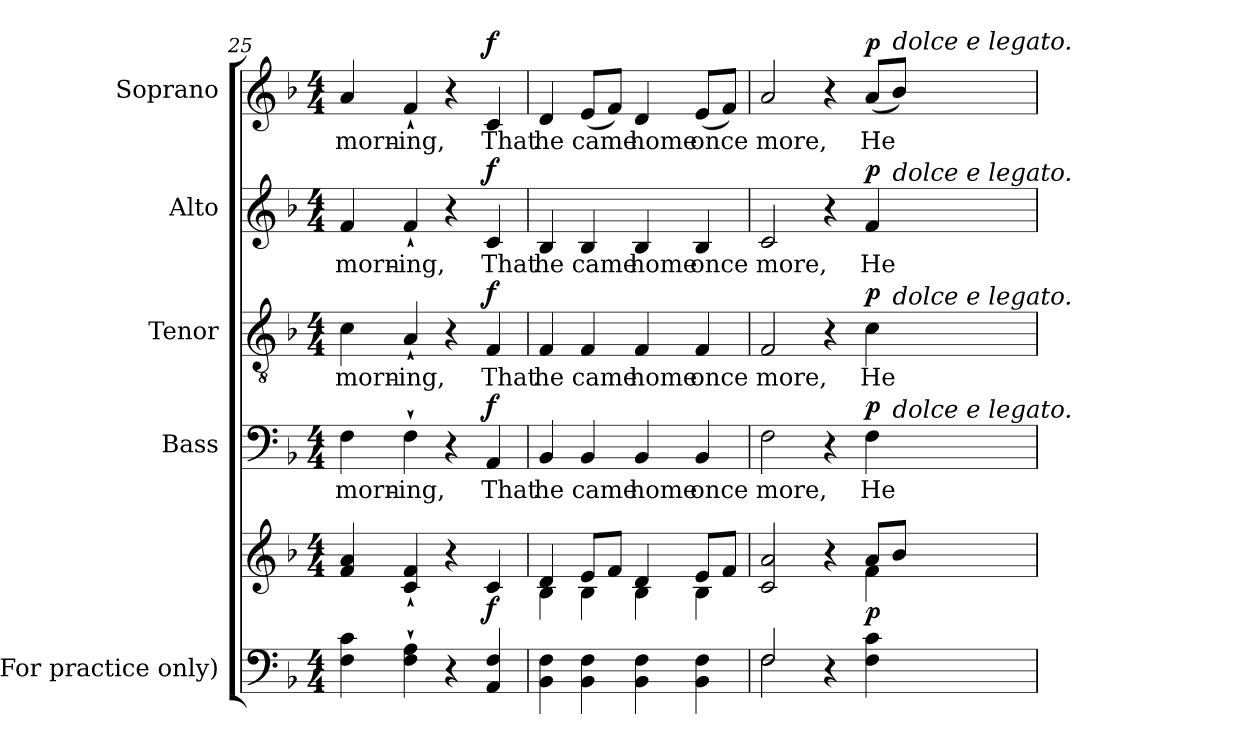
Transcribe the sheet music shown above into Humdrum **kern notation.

**kern	**kern	**dynam	**kern	**text	**dynam	**kern	**text	**dynam	**kern	**text	**dynam	**kern	**text	**dynam
*part5	*part5	*part5	*part4	*part4	*part4	*part3	*part3	*part3	*part2	*part2	*part2	*part1	*part1	*part1
*staff6	*staff5	*staff5/6	*staff4	*staff4	*staff4	*staff3	*staff3	*staff3	*staff2	*staff2	*staff2	*staff1	*staff1	*staff1
*I"(For  practice only)	*	*	*I"Bass	*	*	*I"Tenor	*	*	*I"Alto	*	*	*I"Soprano	*	*
*	*	*	*I'B.	*	*	*I'T.	*	*	*I'A.	*	*	*I'S.	*	*
*clefF4	*clefG2	*	*clefF4	*	*	*clefGv2	*	*	*clefG2	*	*	*clefG2	*	*
*	*	*	*	*	*	*ITrd7c12	*	*	*	*	*	*	*	*
*k[b-]	*k[b-]	*	*k[b-]	*	*	*k[b-]	*	*	*k[b-]	*	*	*k[b-]	*	*
*F:	*F:	*	*F:	*	*	*F:	*	*	*F:	*	*	*F:	*	*
*M4/4	*M4/4	*	*M4/4	*	*	*M4/4	*	*	*M4/4	*	*	*M4/4	*	*
=25	=25	=25	=25	=25	=25	=25	=25	=25	=25	=25	=25	=25	=25	=25
!	!	!	!	!LO:LY:b:color=#000000	!	!	!	!	!	!	!	!	!	!
!	!	!	!	!	!	!	!LO:LY:b:color=#000000	!	!	!	!	!	!	!
!	!	!	!	!	!	!	!	!	!	!LO:LY:b:color=#000000	!	!	!	!
!	!	!	!	!	!	!	!	!	!	!	!	!	!LO:LY:b:color=#000000	!
4Fi\ 4ci	4fi/ 4ai	.	4Fi\	morn-	.	4Ci\	morn-	.	4fi/	morn-	.	4ai/	morn-	.
!	!	!	!	!LO:LY:b:color=#000000	!	!	!	!	!	!	!	!	!	!
!	!	!	!	!	!	!	!LO:LY:b:color=#000000	!	!	!	!	!	!	!
!	!	!	!	!	!	!	!	!	!	!LO:LY:b:color=#000000	!	!	!	!
!	!	!	!	!	!	!	!	!	!	!	!	!	!LO:LY:b:color=#000000	!
4Fi\` 4Ai`	4ci/` 4fi`	.	4F`i\	-ing,	.	4AA`i/	-ing,	.	4f`i/	-ing,	.	4f`i/	-ing,	.
4r	4r	.	4r	.	.	4r	.	.	4r	.	.	4r	.	.
!	!	!	!	!LO:LY:b:color=#000000	!	!	!	!	!	!	!	!	!	!
!	!	!	!	!	!	!	!LO:LY:b:color=#000000	!	!	!	!	!	!	!
!	!	!	!	!	!	!	!	!	!	!LO:LY:b:color=#000000	!	!	!	!
!	!	!	!	!	!	!	!	!	!	!	!	!	!LO:LY:b:color=#000000	!
4AAi/ 4Fi	4ci/	f	4AAi/	That	f	4FFi/	That	f	4ci/	That	f	4ci/	That	f
!!LO:LB:g=z
=26	=26	=26	=26	=26	=26	=26	=26	=26	=26	=26	=26	=26	=26	=26
*	*^	*	*	*	*	*	*	*	*	*	*	*	*	*
!	!	!	!	!	!LO:LY:b:color=#000000	!	!	!	!	!	!	!	!	!	!
!	!	!	!	!	!	!	!	!LO:LY:b:color=#000000	!	!	!	!	!	!	!
!	!	!	!	!	!	!	!	!	!	!	!LO:LY:b:color=#000000	!	!	!	!
!	!	!	!	!	!	!	!	!	!	!	!	!	!	!LO:LY:b:color=#000000	!
4BB-i\ 4Fi	4di/	4B-i\	.	4BB-i/	he	.	4FFi/	he	.	4B-i/	he	.	4di/	he	.
!	!	!	!	!	!LO:LY:b:color=#000000	!	!	!	!	!	!	!	!	!	!
!	!	!	!	!	!	!	!	!LO:LY:b:color=#000000	!	!	!	!	!	!	!
!	!	!	!	!	!	!	!	!	!	!	!LO:LY:b:color=#000000	!	!	!	!
!	!	!	!	!	!	!	!	!	!	!	!	!	!	!LO:LY:b:color=#000000	!
4BB-i\ 4Fi	8ei/L	4B-i\	.	4BB-i/	came	.	4FFi/	came	.	4B-i/	came	.	(8ei/L	came	.
.	8fi/J	.	.	.	.	.	.	.	.	.	.	.	8fi/J)	.	.
!	!	!	!	!	!LO:LY:b:color=#000000	!	!	!	!	!	!	!	!	!	!
!	!	!	!	!	!	!	!	!LO:LY:b:color=#000000	!	!	!	!	!	!	!
!	!	!	!	!	!	!	!	!	!	!	!LO:LY:b:color=#000000	!	!	!	!
!	!	!	!	!	!	!	!	!	!	!	!	!	!	!LO:LY:b:color=#000000	!
4BB-i\ 4Fi	4di/	4B-i\	.	4BB-i/	home	.	4FFi/	home	.	4B-i/	home	.	4di/	home	.
!	!	!	!	!	!LO:LY:b:color=#000000	!	!	!	!	!	!	!	!	!	!
!	!	!	!	!	!	!	!	!LO:LY:b:color=#000000	!	!	!	!	!	!	!
!	!	!	!	!	!	!	!	!	!	!	!LO:LY:b:color=#000000	!	!	!	!
!	!	!	!	!	!	!	!	!	!	!	!	!	!	!LO:LY:b:color=#000000	!
4BB-i\ 4Fi	8ei/L	4B-i\	.	4BB-i/	once	.	4FFi/	once	.	4B-i/	once	.	(8ei/L	once	.
.	8fi/J	.	.	.	.	.	.	.	.	.	.	.	8fi/J)	.	.
=27	=27	=27	=27	=27	=27	=27	=27	=27	=27	=27	=27	=27	=27	=27	=27
*^	*	*	*	*	*	*	*	*	*	*	*	*	*	*	*
!	!	!	!	!	!	!LO:LY:b:color=#000000	!	!	!	!	!	!	!	!	!	!
!	!	!	!	!	!	!	!	!	!LO:LY:b:color=#000000	!	!	!	!	!	!	!
!	!	!	!	!	!	!	!	!	!	!	!	!LO:LY:b:color=#000000	!	!	!	!
!	!	!	!	!	!	!	!	!	!	!	!	!	!	!	!LO:LY:b:color=#000000	!
*	*	*	*	*	*^	*	*	*^	*	*	*^	*	*	*	*	*
2Fi/	2Fi\	2ci/ 2ai	2.ryy	.	2Fi\	2..ryy	more,	.	2FFi/	2..ryy	more,	.	2ci/	2..ryy	more,	.	2ai/	more,	.
4r	2ryy	4r	.	.	4r	.	.	.	4r	.	.	.	4r	.	.	.	4r	.	.
!	!	!	!	!	!	!	!LO:LY:b:color=#000000	!	!	!	!	!	!	!	!	!	!	!	!
!	!	!	!	!	!	!	!	!	!	!	!LO:LY:b:color=#000000	!	!	!	!	!	!	!	!
!	!	!	!	!	!	!	!	!	!	!	!	!	!	!	!LO:LY:b:color=#000000	!	!	!	!
!	!	!	!	!	!	!	!	!	!	!	!	!	!	!	!	!	!	!LO:LY:b:color=#000000	!
4Fi\ 4ci	.	8ai/L	4fi\	p	4Fi\	.	He	p	4Ci\	.	He	p	4fi/	.	He	p	(8ai/L	He	p
!	!	!	!	!	!	!	!	!	!	!	!	!	!	!	!	!	!LO:TX:a:i:t=dolce e legato.	!	!
!	!	!	!	!	!	!	!	!	!	!	!	!	!	!LO:TX:a:i:t=dolce e legato.	!	!	!	!	!
!	!	!	!	!	!	!	!	!	!	!LO:TX:a:i:t=dolce e legato.	!	!	!	!	!	!	!	!	!
!	!	!	!	!	!	!LO:TX:a:i:t=dolce e legato.	!	!	!	!	!	!	!	!	!	!	!	!	!
.	.	8b-i/J	.	.	.	8ryy	.	.	.	8ryy	.	.	.	8ryy	.	.	8b-i/J)	.	.
*v	*v	*	*	*	*v	*v	*	*	*v	*v	*	*	*v	*v	*	*	*	*	*
*	*v	*v	*	*	*	*	*	*	*	*	*	*	*	*	*
=	=	=	=	=	=	=	=	=	=	=	=	=	=	=
*-	*-	*-	*-	*-	*-	*-	*-	*-	*-	*-	*-	*-	*-	*-
